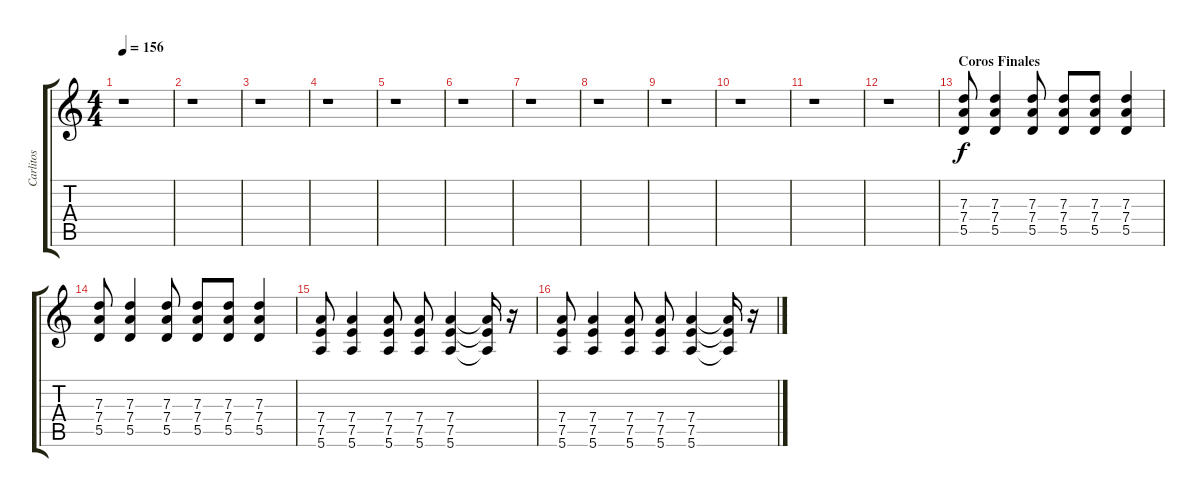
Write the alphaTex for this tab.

\track ("Carlitos" "Carlitos") {instrument electricguitarclean}
\staff {score tabs}
\tuning (E4 B3 G3 D3 A2 E2) {hide}
\ts (4 4)
\tempo 156
\clef g2
\ks c
r.1{dy f} |
r.1 |
r.1 |
r.1 |
r.1 |
r.1 |
r.1 |
r.1 |
r.1 |
r.1 |
r.1 |
r.1 |
\section ("" "Coros Finales")
(7.3 7.4 5.5).8{instrument acousticguitarnylon} (7.3 7.4 5.5).4 (7.3 7.4 5.5).8 (7.3 7.4 5.5).8 (7.3 7.4 5.5).8 (7.3 7.4 5.5).4 |
(7.3 7.4 5.5).8 (7.3 7.4 5.5).4 (7.3 7.4 5.5).8 (7.3 7.4 5.5).8 (7.3 7.4 5.5).8 (7.3 7.4 5.5).4 |
(7.4 7.5 5.6).8 (7.4 7.5 5.6).4 (7.4 7.5 5.6).8 (7.4 7.5 5.6).8 (7.4 7.5 5.6).4 (7.4{t} 7.5{t} 5.6{t}).16 r.16 |
(7.4 7.5 5.6).8 (7.4 7.5 5.6).4 (7.4 7.5 5.6).8 (7.4 7.5 5.6).8 (7.4 7.5 5.6).4 (7.4{t} 7.5{t} 5.6{t}).16 r.16
